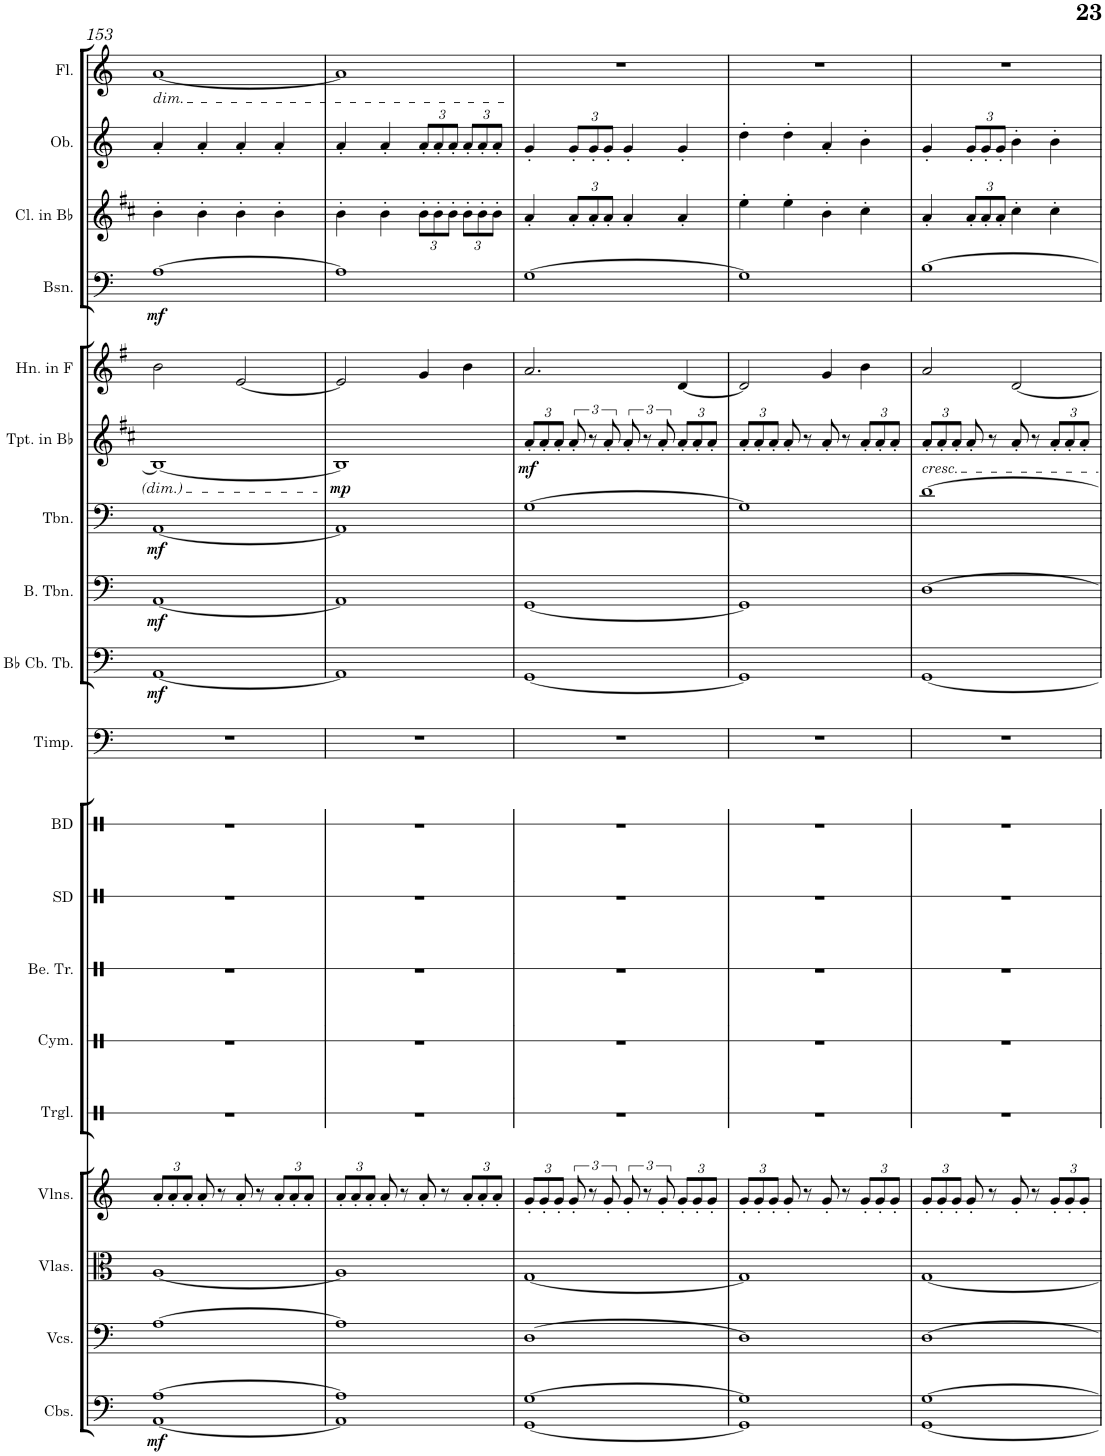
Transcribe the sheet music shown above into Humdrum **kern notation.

**kern	**dynam	**kern	**kern	**kern	**kern	**kern	**kern	**kern	**kern	**kern	**kern	**dynam	**kern	**dynam	**kern	**dynam	**kern	**dynam	**kern	**kern	**dynam	**kern	**kern	**kern
*part19	*part19	*part18	*part17	*part16	*part15	*part14	*part13	*part12	*part11	*part10	*part9	*part9	*part8	*part8	*part7	*part7	*part6	*part6	*part5	*part4	*part4	*part3	*part2	*part1
*staff19	*staff19	*staff18	*staff17	*staff16	*staff15	*staff14	*staff13	*staff12	*staff11	*staff10	*staff9	*staff9	*staff8	*staff8	*staff7	*staff7	*staff6	*staff6	*staff5	*staff4	*staff4	*staff3	*staff2	*staff1
*I"Contrabasses	*	*I"Violoncellos	*I"Violas	*I"Violins	*I"Triangle	*I"Cymbals	*I"Bell Tree	*I"Snare Drum	*I"Bass Drum	*I"Timpani	*I"Bb Contrabass Tuba	*	*I"Bass Trombone	*	*I"Trombone	*	*I"Trumpet in Bb	*	*I"Horn in F	*I"Bassoon	*	*I"Clarinet in Bb	*I"Oboe	*I"Flute
*I'Cbs.	*	*I'Vcs.	*I'Vlas.	*I'Vlns.	*I'Trgl.	*I'Cym.	*I'Be. Tr.	*I'SD	*I'BD	*I'Timp.	*I'Bb Cb. Tb.	*	*I'B. Tbn.	*	*I'Tbn.	*	*I'Tpt. in Bb	*	*I'Hn. in F	*I'Bsn.	*	*I'Cl. in Bb	*I'Ob.	*I'Fl.
!!LO:PB:g=z
*clefF4	*	*clefF4	*clefC3	*clefG2	*clefX	*clefX	*clefX	*clefX	*clefX	*clefF4	*clefF4	*	*clefF4	*	*clefF4	*	*clefG2	*	*clefG2	*clefF4	*	*clefG2	*clefG2	*clefG2
*Trd7c12	*	*	*	*	*	*	*	*	*	*	*	*	*	*	*	*	*Trd1c2	*	*Trd4c7	*	*	*Trd1c2	*	*
*k[]	*	*k[]	*k[]	*k[]	*k[]	*k[]	*k[]	*k[]	*k[]	*k[]	*k[]	*	*k[]	*	*k[]	*	*k[f#c#]	*	*k[f#]	*k[]	*	*k[f#c#]	*k[]	*k[]
*M4/4	*	*M4/4	*M4/4	*M4/4	*M4/4	*M4/4	*M4/4	*M4/4	*M4/4	*M4/4	*M4/4	*	*M4/4	*	*M4/4	*	*M4/4	*	*M4/4	*M4/4	*	*M4/4	*M4/4	*M4/4
*	*	*	*	*Xbrackettup	*	*	*	*	*	*	*	*	*	*	*	*	*	*	*	*	*	*	*	*
=153	=153	=153	=153	=153	=153	=153	=153	=153	=153	=153	=153	=153	=153	=153	=153	=153	=153	=153	=153	=153	=153	=153	=153	=153
!	!	!	!	!	!	!	!	!	!	!	!	!	!	!	!	!	!	!	!	!	!	!	!	!LO:TX:b:i:t=dim.
!	!LO:DY:b	!	!	!	!	!	!	!	!	!	!	!LO:DY:b	!	!LO:DY:b	!	!LO:DY:b	!	!	!	!	!LO:DY:b	!	!	!
[1AA [1A	mf	[1A	[1A	12a'/L	1r	1r	1r	1r	1r	1r	[1AA	mf	[1AA	mf	[1AA	mf	1B_	.	2b\	[1A	mf	4b'\	4a'/	[1a
.	.	.	.	12a'/	.	.	.	.	.	.	.	.	.	.	.	.	.	.	.	.	.	.	.	.
.	.	.	.	12a'/J	.	.	.	.	.	.	.	.	.	.	.	.	.	.	.	.	.	.	.	.
.	.	.	.	8a'/	.	.	.	.	.	.	.	.	.	.	.	.	.	.	.	.	.	4b'\	4a'/	.
.	.	.	.	8r	.	.	.	.	.	.	.	.	.	.	.	.	.	.	.	.	.	.	.	.
.	.	.	.	8a'/	.	.	.	.	.	.	.	.	.	.	.	.	.	.	[2e/	.	.	4b'\	4a'/	.
.	.	.	.	8r	.	.	.	.	.	.	.	.	.	.	.	.	.	.	.	.	.	.	.	.
.	.	.	.	12a'/L	.	.	.	.	.	.	.	.	.	.	.	.	.	.	.	.	.	4b'\	4a'/	.
.	.	.	.	12a'/	.	.	.	.	.	.	.	.	.	.	.	.	.	.	.	.	.	.	.	.
.	.	.	.	12a'/J	.	.	.	.	.	.	.	.	.	.	.	.	.	.	.	.	.	.	.	.
=154	=154	=154	=154	=154	=154	=154	=154	=154	=154	=154	=154	=154	=154	=154	=154	=154	=154	=154	=154	=154	=154	=154	=154	=154
!	!	!	!	!	!	!	!	!	!	!	!	!	!	!	!	!	!	!LO:DY:b	!	!	!	!	!	!
1AA] 1A]	.	1A]	1A]	12a'/L	1r	1r	1r	1r	1r	1r	1AA]	.	1AA]	.	1AA]	.	1B]	mp	2e/]	1A]	.	4b'\	4a'/	1a]
.	.	.	.	12a'/	.	.	.	.	.	.	.	.	.	.	.	.	.	.	.	.	.	.	.	.
.	.	.	.	12a'/J	.	.	.	.	.	.	.	.	.	.	.	.	.	.	.	.	.	.	.	.
.	.	.	.	8a'/	.	.	.	.	.	.	.	.	.	.	.	.	.	.	.	.	.	4b'\	4a'/	.
.	.	.	.	8r	.	.	.	.	.	.	.	.	.	.	.	.	.	.	.	.	.	.	.	.
*	*	*	*	*	*	*	*	*	*	*	*	*	*	*	*	*	*	*	*	*	*	*Xbrackettup	*Xbrackettup	*
.	.	.	.	8a'/	.	.	.	.	.	.	.	.	.	.	.	.	.	.	4g/	.	.	12b'\L	12a'/L	.
.	.	.	.	.	.	.	.	.	.	.	.	.	.	.	.	.	.	.	.	.	.	12b'\	12a'/	.
.	.	.	.	8r	.	.	.	.	.	.	.	.	.	.	.	.	.	.	.	.	.	.	.	.
.	.	.	.	.	.	.	.	.	.	.	.	.	.	.	.	.	.	.	.	.	.	12b'\J	12a'/J	.
.	.	.	.	12a'/L	.	.	.	.	.	.	.	.	.	.	.	.	.	.	4b\	.	.	12b'\L	12a'/L	.
.	.	.	.	12a'/	.	.	.	.	.	.	.	.	.	.	.	.	.	.	.	.	.	12b'\	12a'/	.
.	.	.	.	12a'/J	.	.	.	.	.	.	.	.	.	.	.	.	.	.	.	.	.	12b'\J	12a'/J	.
=155	=155	=155	=155	=155	=155	=155	=155	=155	=155	=155	=155	=155	=155	=155	=155	=155	=155	=155	=155	=155	=155	=155	=155	=155
*	*	*	*	*	*	*	*	*	*	*	*	*	*	*	*	*	*Xbrackettup	*	*	*	*	*	*	*
!	!	!	!	!	!	!	!	!	!	!	!	!	!	!	!	!	!	!LO:DY:b	!	!	!	!	!	!
[1GG [1G	.	[1D	[1G	12g'/L	1r	1r	1r	1r	1r	1r	[1GG	.	[1GG	.	[1G	.	12a'/L	mf	2.a/	[1G	.	4a'/	4g'/	1r
.	.	.	.	12g'/	.	.	.	.	.	.	.	.	.	.	.	.	12a'/	.	.	.	.	.	.	.
.	.	.	.	12g'/J	.	.	.	.	.	.	.	.	.	.	.	.	12a'/J	.	.	.	.	.	.	.
*	*	*	*	*brackettup	*	*	*	*	*	*	*	*	*	*	*	*	*brackettup	*	*	*	*	*	*	*
.	.	.	.	12g'/	.	.	.	.	.	.	.	.	.	.	.	.	12a'/	.	.	.	.	12a'/L	12g'/L	.
.	.	.	.	12r	.	.	.	.	.	.	.	.	.	.	.	.	12r	.	.	.	.	12a'/	12g'/	.
.	.	.	.	12g'/	.	.	.	.	.	.	.	.	.	.	.	.	12a'/	.	.	.	.	12a'/J	12g'/J	.
.	.	.	.	12g'/	.	.	.	.	.	.	.	.	.	.	.	.	12a'/	.	.	.	.	4a'/	4g'/	.
.	.	.	.	12r	.	.	.	.	.	.	.	.	.	.	.	.	12r	.	.	.	.	.	.	.
.	.	.	.	12g'/	.	.	.	.	.	.	.	.	.	.	.	.	12a'/	.	.	.	.	.	.	.
*	*	*	*	*Xbrackettup	*	*	*	*	*	*	*	*	*	*	*	*	*Xbrackettup	*	*	*	*	*	*	*
.	.	.	.	12g'/L	.	.	.	.	.	.	.	.	.	.	.	.	12a'/L	.	[4d/	.	.	4a'/	4g'/	.
.	.	.	.	12g'/	.	.	.	.	.	.	.	.	.	.	.	.	12a'/	.	.	.	.	.	.	.
.	.	.	.	12g'/J	.	.	.	.	.	.	.	.	.	.	.	.	12a'/J	.	.	.	.	.	.	.
=156	=156	=156	=156	=156	=156	=156	=156	=156	=156	=156	=156	=156	=156	=156	=156	=156	=156	=156	=156	=156	=156	=156	=156	=156
1GG] 1G]	.	1D]	1G]	12g'/L	1r	1r	1r	1r	1r	1r	1GG]	.	1GG]	.	1G]	.	12a'/L	.	2d/]	1G]	.	4ee'\	4dd'\	1r
.	.	.	.	12g'/	.	.	.	.	.	.	.	.	.	.	.	.	12a'/	.	.	.	.	.	.	.
.	.	.	.	12g'/J	.	.	.	.	.	.	.	.	.	.	.	.	12a'/J	.	.	.	.	.	.	.
.	.	.	.	8g'/	.	.	.	.	.	.	.	.	.	.	.	.	8a'/	.	.	.	.	4ee'\	4dd'\	.
.	.	.	.	8r	.	.	.	.	.	.	.	.	.	.	.	.	8r	.	.	.	.	.	.	.
.	.	.	.	8g'/	.	.	.	.	.	.	.	.	.	.	.	.	8a'/	.	4g/	.	.	4b'\	4a'/	.
.	.	.	.	8r	.	.	.	.	.	.	.	.	.	.	.	.	8r	.	.	.	.	.	.	.
.	.	.	.	12g'/L	.	.	.	.	.	.	.	.	.	.	.	.	12a'/L	.	4b\	.	.	4cc#'\	4b'\	.
.	.	.	.	12g'/	.	.	.	.	.	.	.	.	.	.	.	.	12a'/	.	.	.	.	.	.	.
.	.	.	.	12g'/J	.	.	.	.	.	.	.	.	.	.	.	.	12a'/J	.	.	.	.	.	.	.
=157	=157	=157	=157	=157	=157	=157	=157	=157	=157	=157	=157	=157	=157	=157	=157	=157	=157	=157	=157	=157	=157	=157	=157	=157
!	!	!	!	!	!	!	!	!	!	!	!	!	!	!	!	!	!LO:TX:b:i:t=cresc.	!	!	!	!	!	!	!
[1GG [1G	.	[1D	[1G	12g'/L	1r	1r	1r	1r	1r	1r	[1GG	.	[1D	.	[1d	.	12a'/L	.	2a/	[1B	.	4a'/	4g'/	1r
.	.	.	.	12g'/	.	.	.	.	.	.	.	.	.	.	.	.	12a'/	.	.	.	.	.	.	.
.	.	.	.	12g'/J	.	.	.	.	.	.	.	.	.	.	.	.	12a'/J	.	.	.	.	.	.	.
.	.	.	.	8g'/	.	.	.	.	.	.	.	.	.	.	.	.	8a'/	.	.	.	.	12a'/L	12g'/L	.
.	.	.	.	.	.	.	.	.	.	.	.	.	.	.	.	.	.	.	.	.	.	12a'/	12g'/	.
.	.	.	.	8r	.	.	.	.	.	.	.	.	.	.	.	.	8r	.	.	.	.	.	.	.
.	.	.	.	.	.	.	.	.	.	.	.	.	.	.	.	.	.	.	.	.	.	12a'/J	12g'/J	.
.	.	.	.	8g'/	.	.	.	.	.	.	.	.	.	.	.	.	8a'/	.	[2d/	.	.	4cc#'\	4b'\	.
.	.	.	.	8r	.	.	.	.	.	.	.	.	.	.	.	.	8r	.	.	.	.	.	.	.
.	.	.	.	12g'/L	.	.	.	.	.	.	.	.	.	.	.	.	12a'/L	.	.	.	.	4cc#'\	4b'\	.
.	.	.	.	12g'/	.	.	.	.	.	.	.	.	.	.	.	.	12a'/	.	.	.	.	.	.	.
.	.	.	.	12g'/J	.	.	.	.	.	.	.	.	.	.	.	.	12a'/J	.	.	.	.	.	.	.
=	=	=	=	=	=	=	=	=	=	=	=	=	=	=	=	=	=	=	=	=	=	=	=	=
*-	*-	*-	*-	*-	*-	*-	*-	*-	*-	*-	*-	*-	*-	*-	*-	*-	*-	*-	*-	*-	*-	*-	*-	*-
